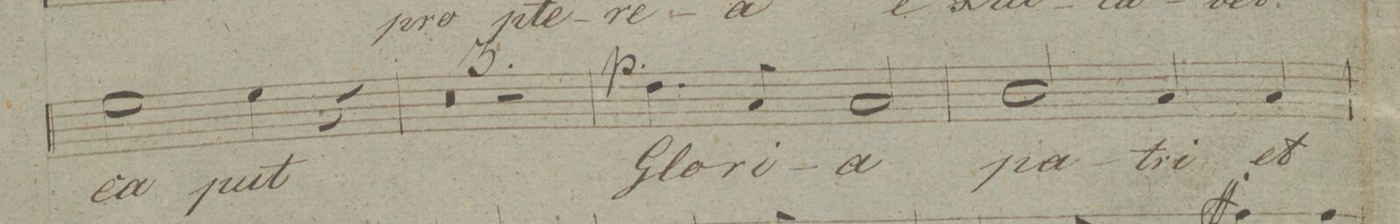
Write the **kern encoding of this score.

**kern	**text	**dynam
*I"Tenore.	*	*
*clefC4	*	*
*k[]	*	*
*met(c|)	*	*
*M2/2	*	*
2d\	ca-	.
4d\	-put	.
4r	.	.
=70	=70	=70
0r	.	.
=71	=71	=71
=72	=72	=72
1r	.	.
=73	=73	=73
4.c\	Glo-	p
8G/	-ri-	.
2G/	-a	.
=74	=74	=74
2A/	pa-	.
4G/	-tri	.
4G/	et	.
=75	=75	=75
*-	*-	*-
